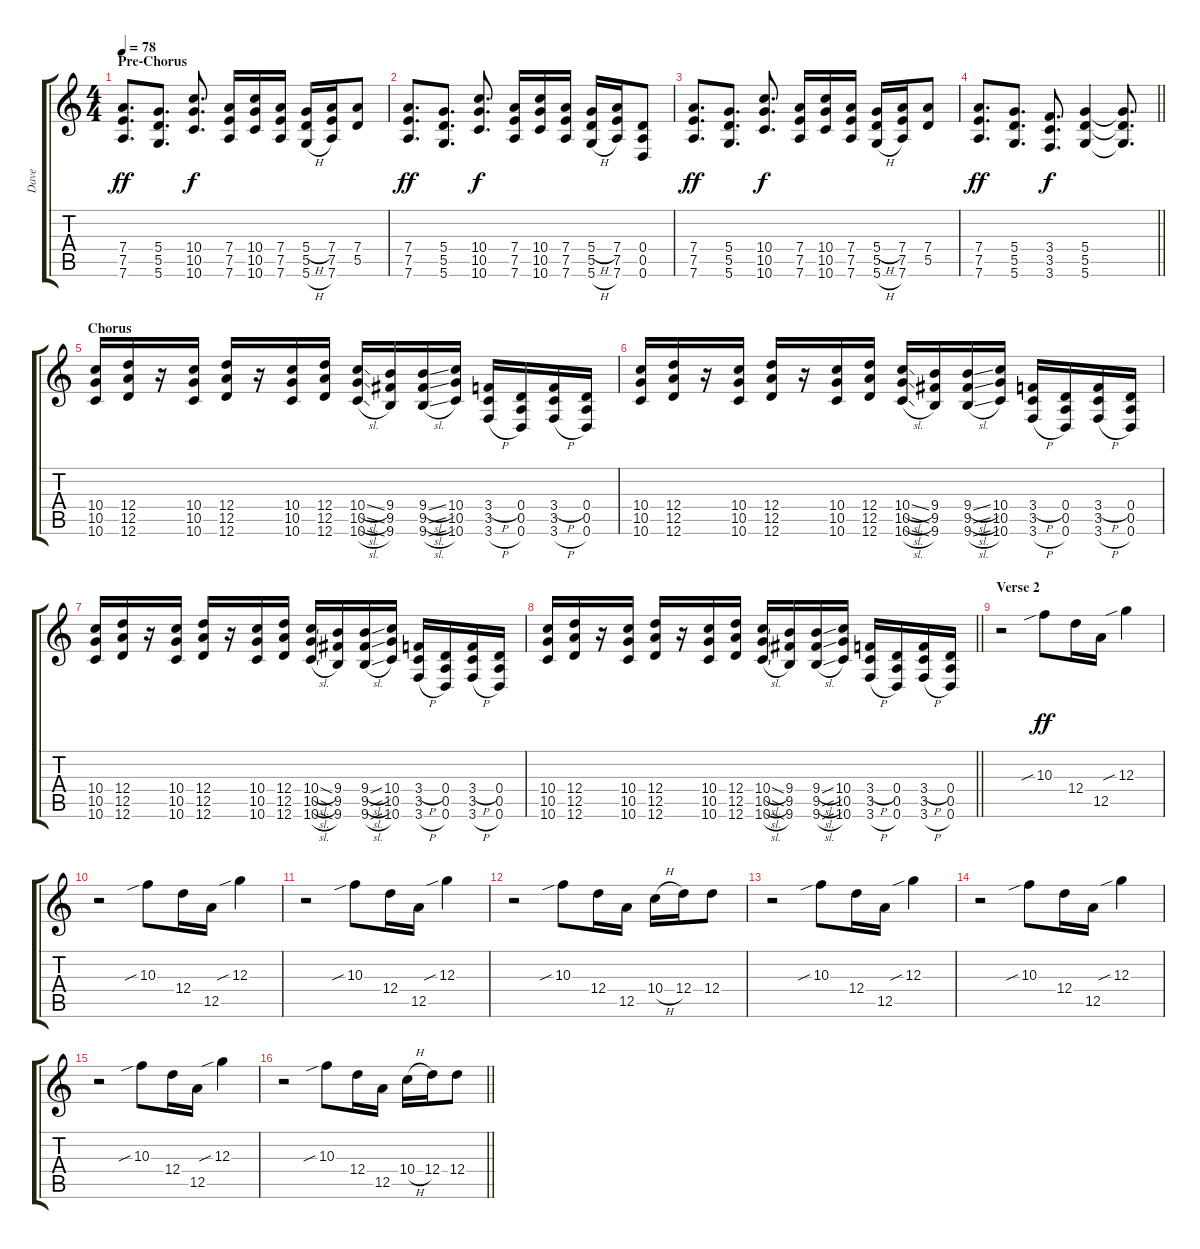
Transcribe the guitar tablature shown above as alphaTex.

\track ("Dave" "Dave") {instrument overdrivenguitar}
\staff {score tabs}
\tuning (E4 B3 G3 D3 A2 D2) {hide}
\ts (4 4)
\section ("" "Pre-Chorus")
\tempo 78
\clef g2
\ks c
(7.4 7.5 7.6).8{d dy ff} (5.4 5.5 5.6).8{d} (10.4 10.5 10.6).8{d dy f} (7.4 7.5 7.6).16 (10.4 10.5 10.6).16 (7.4 7.5 7.6).16 (5.4{h} 5.5 5.6{h}).16 (7.4 7.5 7.6).16 (7.4 5.5).8 |
(7.4 7.5 7.6).8{d dy ff} (5.4 5.5 5.6).8{d} (10.4 10.5 10.6).8{d dy f} (7.4 7.5 7.6).16 (10.4 10.5 10.6).16 (7.4 7.5 7.6).16 (5.4{h} 5.5 5.6{h}).16 (7.4 7.5 7.6).16 (0.4 0.5 0.6).8 |
(7.4 7.5 7.6).8{d dy ff} (5.4 5.5 5.6).8{d} (10.4 10.5 10.6).8{d dy f} (7.4 7.5 7.6).16 (10.4 10.5 10.6).16 (7.4 7.5 7.6).16 (5.4{h} 5.5 5.6{h}).16 (7.4 7.5 7.6).16 (7.4 5.5).8 |
\barLineRight lightlight
(7.4 7.5 7.6).8{d dy ff} (5.4 5.5 5.6).8{d} (3.4 3.5 3.6).8{d dy f} (5.4 5.5 5.6).4 (5.4{t} 5.5{t} 5.6{t}).8{d} |
\section ("" "Chorus")
(10.4 10.5 10.6).16 (12.4 12.5 12.6).16 r.16 (10.4 10.5 10.6).16 (12.4 12.5 12.6).16 r.16 (10.4 10.5 10.6).16 (12.4 12.5 12.6).16 (10.4{sl} 10.5{sl} 10.6{sl}).16 (9.4 9.5 9.6).16 (9.4{sl} 9.5{sl} 9.6{sl}).16 (10.4 10.5 10.6).16 (3.4{h} 3.5 3.6{h}).16 (0.4 0.5 0.6).16 (3.4{h} 3.5 3.6{h}).16 (0.4 0.5 0.6).16 |
(10.4 10.5 10.6).16 (12.4 12.5 12.6).16 r.16 (10.4 10.5 10.6).16 (12.4 12.5 12.6).16 r.16 (10.4 10.5 10.6).16 (12.4 12.5 12.6).16 (10.4{sl} 10.5{sl} 10.6{sl}).16 (9.4 9.5 9.6).16 (9.4{sl} 9.5{sl} 9.6{sl}).16 (10.4 10.5 10.6).16 (3.4{h} 3.5 3.6{h}).16 (0.4 0.5 0.6).16 (3.4{h} 3.5 3.6{h}).16 (0.4 0.5 0.6).16 |
(10.4 10.5 10.6).16 (12.4 12.5 12.6).16 r.16 (10.4 10.5 10.6).16 (12.4 12.5 12.6).16 r.16 (10.4 10.5 10.6).16 (12.4 12.5 12.6).16 (10.4{sl} 10.5{sl} 10.6{sl}).16 (9.4 9.5 9.6).16 (9.4{sl} 9.5{sl} 9.6{sl}).16 (10.4 10.5 10.6).16 (3.4{h} 3.5 3.6{h}).16 (0.4 0.5 0.6).16 (3.4{h} 3.5 3.6{h}).16 (0.4 0.5 0.6).16 |
\barLineRight lightlight
(10.4 10.5 10.6).16 (12.4 12.5 12.6).16 r.16 (10.4 10.5 10.6).16 (12.4 12.5 12.6).16 r.16 (10.4 10.5 10.6).16 (12.4 12.5 12.6).16 (10.4{sl} 10.5{sl} 10.6{sl}).16 (9.4 9.5 9.6).16 (9.4{sl} 9.5{sl} 9.6{sl}).16 (10.4 10.5 10.6).16 (3.4{h} 3.5 3.6{h}).16 (0.4 0.5 0.6).16 (3.4{h} 3.5 3.6{h}).16 (0.4 0.5 0.6).16 |
\section ("" "Verse 2")
r.2 10.3{sib}.8{dy ff} 12.4.16 12.5.16 12.3{sib}.4 |
r.2 10.3{sib}.8 12.4.16 12.5.16 12.3{sib}.4 |
r.2 10.3{sib}.8 12.4.16 12.5.16 12.3{sib}.4 |
r.2 10.3{sib}.8 12.4.16 12.5.16 10.4{h}.16 12.4.16 12.4.8 |
r.2 10.3{sib}.8 12.4.16 12.5.16 12.3{sib}.4 |
r.2 10.3{sib}.8 12.4.16 12.5.16 12.3{sib}.4 |
r.2 10.3{sib}.8 12.4.16 12.5.16 12.3{sib}.4 |
\barLineRight lightlight
r.2 10.3{sib}.8 12.4.16 12.5.16 10.4{h}.16 12.4.16 12.4.8
